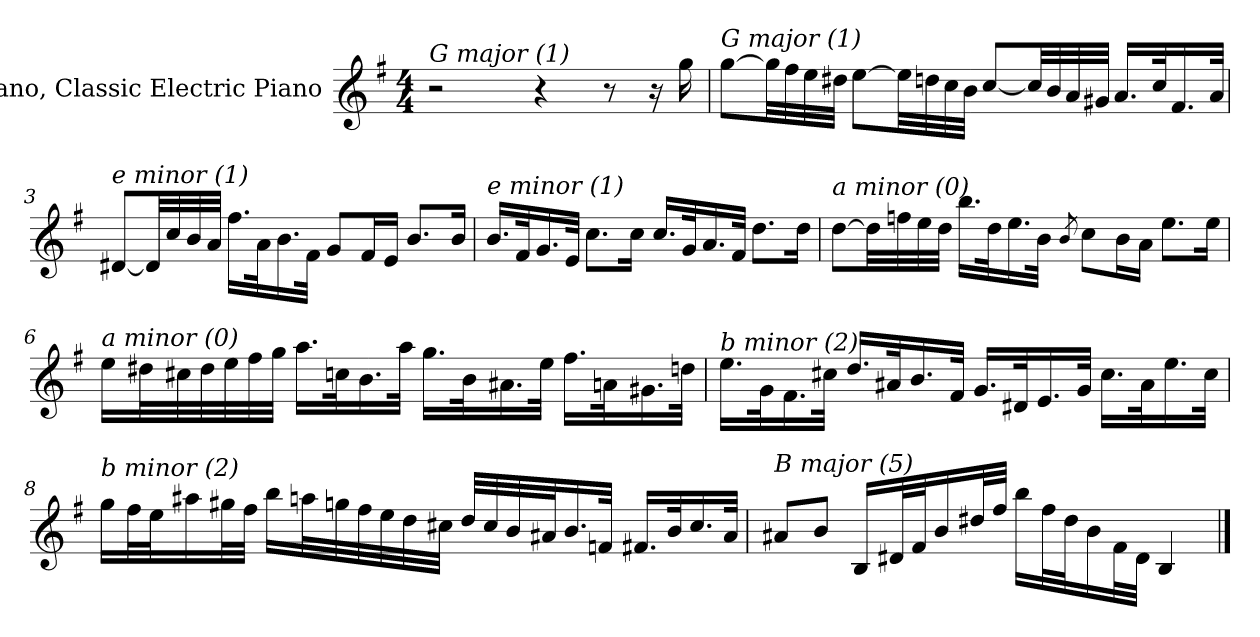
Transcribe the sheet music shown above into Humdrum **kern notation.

**kern
*part1
*staff1
*I"Piano, Classic Electric Piano
*I'Pno.
*clefG2
*k[f#]
*G:
*M4/4
*MM60
=1
!LO:TX:i:t=G major (1)
2r
4r
8r
16r
16gg\
=2
!LO:TX:i:t=G major (1)
[8gg\L
32gg\LL]
32ff#\
32ee\
32dd#X\JJJ
[8ee\L
32ee\LL]
32ddn\
32cc\
32b\JJJ
[8cc/L
32cc/LL]
32b/
32a/
32g#X/JJJ
16.a/LL
32cc/k
16.f#/
32a/JJk
=3
!LO:TX:i:t=e minor (1)
[8d#X/L
32d#/LL]
32cc/
32b/
32a/JJJ
16.ff#\LL
32a\k
16.b\
32f#\JJk
8g/L
16f#/L
16e/JJ
8.b/L
16b/Jk
!!LO:LB:g=z
=4
!LO:TX:i:t=e minor (1)
16.b/LL
32f#/k
16.g/
32e/JJk
8.cc\L
16cc\Jk
16.cc/LL
32g/k
16.a/
32f#/JJk
8.dd\L
16dd\Jk
=5
!LO:TX:i:t=a minor (0)
[8dd\L
32dd\LL]
32ffn\
32ee\
32dd\JJJ
16.bb\LL
32dd\k
16.ee\
32b\JJk
8qb/
8cc\L
16b\L
16a\JJ
8.ee\L
16ee\Jk
!!LO:LB:g=z
=6
!LO:TX:i:t=a minor (0)
16ee\LL
32dd#X\L
32cc#X\
32dd#\
32ee\
32ff#\
32gg\JJJ
16.aa\LL
32ccn\k
16.b\
32aa\JJk
16.gg\LL
32b\k
16.a#X\
32ee\JJk
16.ff#\LL
32an\k
16.g#X\
32ddn\JJk
!!LO:LB:g=z
=7
!LO:TX:i:t=b minor (2)
16.ee\LL
32g\k
16.f#\
32cc#X\JJk
16.dd/LL
32a#X/k
16.b/
32f#/JJk
16.g/LL
32d#X/k
16.e/
32g/JJk
16.cc#\LL
32a#\k
16.ee\
32cc#\JJk
!!LO:LB:g=z
=8
!LO:TX:i:t=b minor (2)
16gg\LL
32ff#\L
32ee\J
16aa#X\
32gg#X\L
32ff#\JJJ
16bb\LL
32aan\L
32ggn\
32ff#\
32ee\
32dd\
32cc#X\JJJ
32dd/LLL
32cc#/
32b/
32a#X/J
16.b/
32fni/JJk
16.f#/LL
32b/k
16.cc#/
32a#/JJk
=9
!LO:TX:i:t=B major (5)
8a#X/L
8b/J
16B/LL
32d#X/L
32f#/J
16b/
32dd#X/L
32ff#/JJJ
16bb\LL
32ff#\L
32dd#\J
16b\
32f#\L
32d#\JJJ
4B/
==
*-
